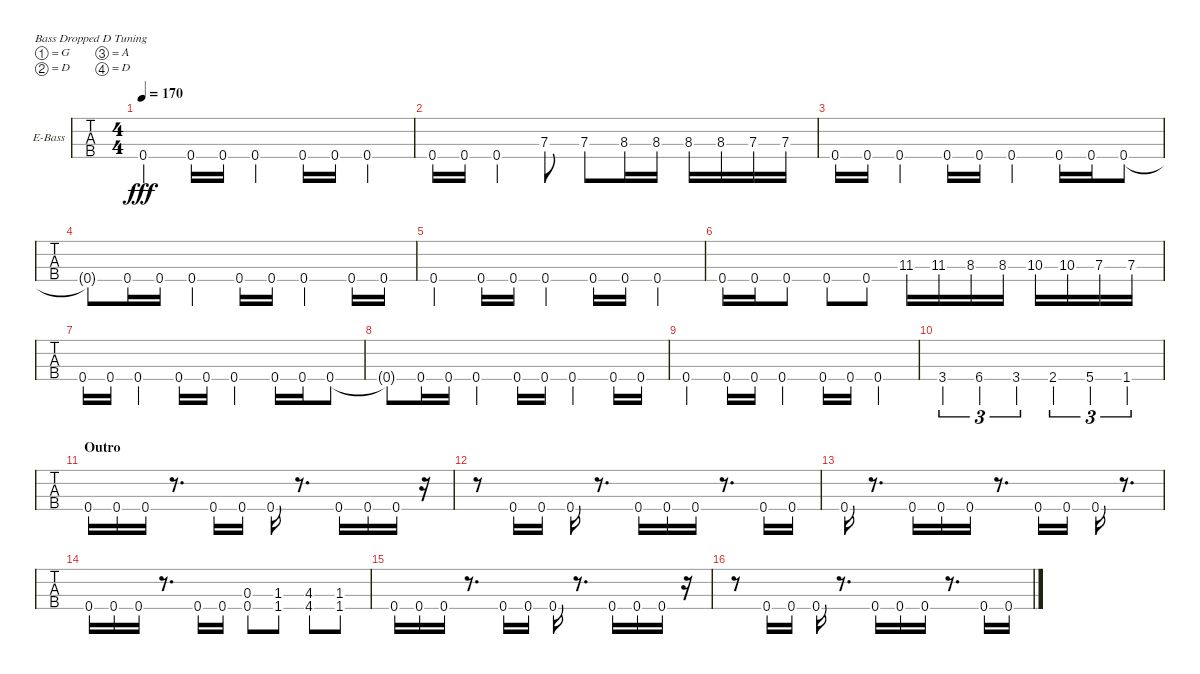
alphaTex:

\defaultSystemsLayout 4
\bracketExtendMode groupsimilarinstruments
\firstSystemTrackNameOrientation horizontal
\otherSystemsTrackNameOrientation horizontal
\track ("John Campbell" "E-Bass") {instrument electricbassfinger}
\staff {tabs}
\tuning (G2 D2 A1 D1)
\ts (4 4)
\tempo 170
\clef g2
\ks c
0.4.4{dy fff} 0.4.16 0.4.16 0.4.4 0.4.16 0.4.16 0.4.4 |
0.4.16 0.4.16 0.4.4 7.3.8 7.3.8 8.3.16 8.3.16 8.3.16 8.3.16 7.3.16 7.3.16 |
0.4.16 0.4.16 0.4.4 0.4.16 0.4.16 0.4.4 0.4.16 0.4.16 0.4.8 |
0.4{t}.8 0.4.16 0.4.16 0.4.4 0.4.16 0.4.16 0.4.4 0.4.16 0.4.16 |
0.4.4 0.4.16 0.4.16 0.4.4 0.4.16 0.4.16 0.4.4 |
0.4.16 0.4.16 0.4.8 0.4.8 0.4.8 11.3.16 11.3.16 8.3.16 8.3.16 10.3.16 10.3.16 7.3.16 7.3.16 |
0.4.16 0.4.16 0.4.4 0.4.16 0.4.16 0.4.4 0.4.16 0.4.16 0.4.8 |
0.4{t}.8 0.4.16 0.4.16 0.4.4 0.4.16 0.4.16 0.4.4 0.4.16 0.4.16 |
0.4.4 0.4.16 0.4.16 0.4.4 0.4.16 0.4.16 0.4.4 |
3.4.4{tu (3 2)} 6.4.4{tu (3 2)} 3.4.4{tu (3 2)} 2.4.4{tu (3 2)} 5.4.4{tu (3 2)} 1.4.4{tu (3 2)} |
\section ("" "Outro")
0.4.16 0.4.16 0.4.16 r.8{d} 0.4.16 0.4.16 0.4.16 r.8{d} 0.4.16 0.4.16 0.4.16 r.16 |
r.8 0.4.16 0.4.16 0.4.16 r.8{d} 0.4.16 0.4.16 0.4.16 r.8{d} 0.4.16 0.4.16 |
0.4.16 r.8{d} 0.4.16 0.4.16 0.4.16 r.8{d} 0.4.16 0.4.16 0.4.16 r.8{d} |
0.4.16 0.4.16 0.4.16 r.8{d} 0.4.16 0.4.16 (0.4 0.3).8 (1.4 1.3).8 (4.4 4.3).8 (1.4 1.3).8 |
0.4.16 0.4.16 0.4.16 r.8{d} 0.4.16 0.4.16 0.4.16 r.8{d} 0.4.16 0.4.16 0.4.16 r.16 |
r.8 0.4.16 0.4.16 0.4.16 r.8{d} 0.4.16 0.4.16 0.4.16 r.8{d} 0.4.16 0.4.16
